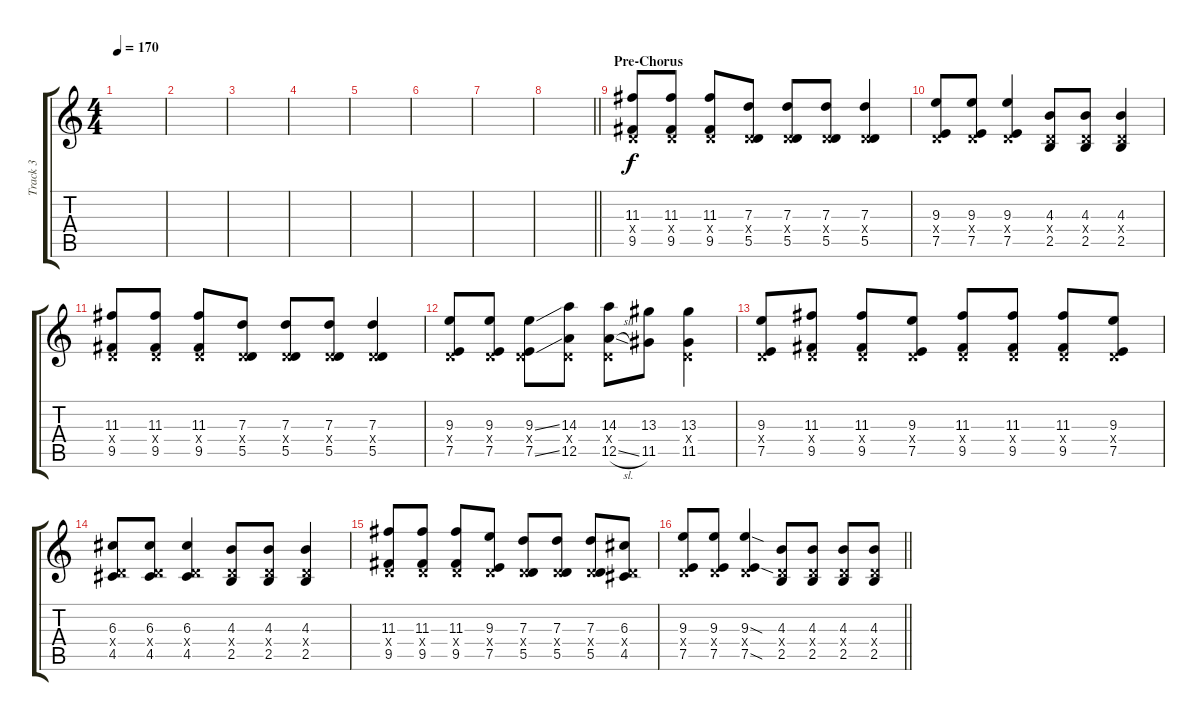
\track ("Track 3" "Track 3") {instrument distortionguitar}
\staff {score tabs}
\tuning (E4 B3 G3 D3 A2 E2) {hide}
\ts (4 4)
\tempo 170
\clef g2
\ks c
|
|
|
|
|
|
|
\barLineRight lightlight
|
\section ("" "Pre-Chorus")
(11.3 0.4{x} 9.5).8 (11.3 0.4{x} 9.5).8 (11.3 0.4{x} 9.5).8 (7.3 0.4{x} 5.5).8 (7.3 0.4{x} 5.5).8 (7.3 0.4{x} 5.5).8 (7.3 0.4{x} 5.5).4 |
(9.3 0.4{x} 7.5).8 (9.3 0.4{x} 7.5).8 (9.3 0.4{x} 7.5).4 (4.3 0.4{x} 2.5).8 (4.3 0.4{x} 2.5).8 (4.3 0.4{x} 2.5).4 |
(11.3 0.4{x} 9.5).8 (11.3 0.4{x} 9.5).8 (11.3 0.4{x} 9.5).8 (7.3 0.4{x} 5.5).8 (7.3 0.4{x} 5.5).8 (7.3 0.4{x} 5.5).8 (7.3 0.4{x} 5.5).4 |
(9.3 0.4{x} 7.5).8 (9.3 0.4{x} 7.5).8 (9.3{ss} 0.4{x} 7.5{ss}).8 (14.3 0.4{x} 12.5).8 (14.3 0.4{x} 12.5{sl}).8 (13.3 11.5).8 (13.3 0.4{x} 11.5).4 |
(9.3 0.4{x} 7.5).8 (11.3 0.4{x} 9.5).8 (11.3 0.4{x} 9.5).8 (9.3 0.4{x} 7.5).8 (11.3 0.4{x} 9.5).8 (11.3 0.4{x} 9.5).8 (11.3 0.4{x} 9.5).8 (9.3 0.4{x} 7.5).8 |
(6.3 0.4{x} 4.5).8 (6.3 0.4{x} 4.5).8 (6.3 0.4{x} 4.5).4 (4.3 0.4{x} 2.5).8 (4.3 0.4{x} 2.5).8 (4.3 0.4{x} 2.5).4 |
(11.3 0.4{x} 9.5).8 (11.3 0.4{x} 9.5).8 (11.3 0.4{x} 9.5).8 (9.3 0.4{x} 7.5).8 (7.3 0.4{x} 5.5).8 (7.3 0.4{x} 5.5).8 (7.3 0.4{x} 5.5).8 (6.3 0.4{x} 4.5).8 |
\barLineRight lightlight
(9.3 0.4{x} 7.5).8 (9.3 0.4{x} 7.5).8 (9.3{sod} 0.4{x} 7.5{sod}).4 (4.3 0.4{x} 2.5).8 (4.3 0.4{x} 2.5).8 (4.3 0.4{x} 2.5).8 (4.3 0.4{x} 2.5).8
